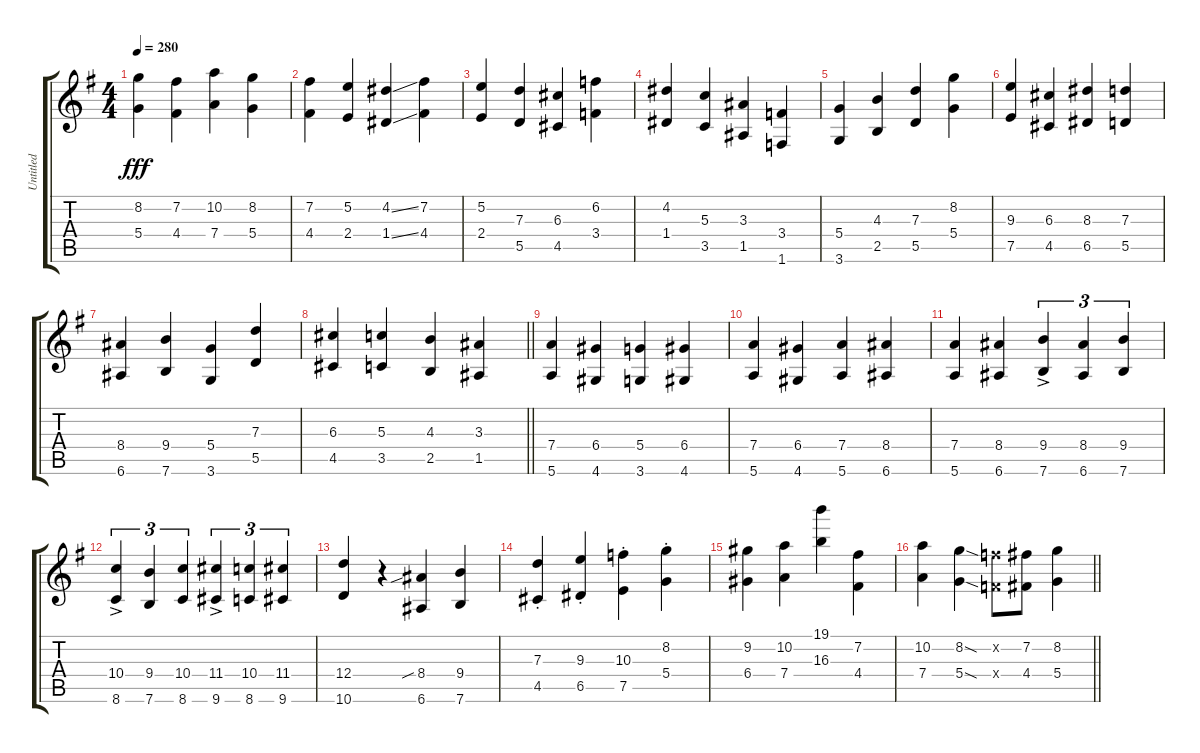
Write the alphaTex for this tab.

\track ("Untitled" "Untitled") {instrument acousticguitarsteel}
\staff {score tabs}
\tuning (E4 B3 G3 D3 A2 E2) {hide}
\ts (4 4)
\tempo 280
\clef g2
\ks g
(8.2 5.4).4{dy fff} (7.2 4.4).4 (10.2 7.4).4 (8.2 5.4).4 |
(7.2 4.4).4 (5.2 2.4).4 (4.2{ss} 1.4{ss}).4 (7.2 4.4).4 |
(5.2 2.4).4 (7.3 5.5).4 (6.3 4.5).4 (6.2 3.4).4 |
(4.2 1.4).4 (5.3 3.5).4 (3.3 1.5).4 (3.4 1.6).4 |
(5.4 3.6).4 (4.3 2.5).4 (7.3 5.5).4 (8.2 5.4).4 |
(9.3 7.5).4 (6.3 4.5).4 (8.3 6.5).4 (7.3 5.5).4 |
(8.4 6.6).4 (9.4 7.6).4 (5.4 3.6).4 (7.3 5.5).4 |
\barLineRight lightlight
(6.3 4.5).4 (5.3 3.5).4 (4.3 2.5).4 (3.3 1.5).4 |
(7.4 5.6).4 (6.4 4.6).4 (5.4 3.6).4 (6.4 4.6).4 |
(7.4 5.6).4 (6.4 4.6).4 (7.4 5.6).4 (8.4 6.6).4 |
(7.4 5.6).4 (8.4 6.6).4 (9.4{ac} 7.6{ac}).4{tu (3 2)} (8.4 6.6).4{tu (3 2)} (9.4 7.6).4{tu (3 2)} |
(10.4{ac} 8.6{ac}).4{tu (3 2)} (9.4 7.6).4{tu (3 2)} (10.4 8.6).4{tu (3 2)} (11.4{ac} 9.6{ac}).4{tu (3 2)} (10.4 8.6).4{tu (3 2)} (11.4 9.6).4{tu (3 2)} |
(12.4 10.6).4 r.4 (8.4{sib} 6.6).4 (9.4 7.6).4 |
(7.3{st} 4.5{st}).4 (9.3{st} 6.5{st}).4 (10.3{st} 7.5{st}).4 (8.2{st} 5.4{st}).4 |
(9.2 6.4).4 (10.2 7.4).4 (19.1 16.3).4 (7.2 4.4).4 |
\barLineRight lightlight
(10.2 7.4).4 (8.2{sod} 5.4{sod}).4 (6.2{x} 3.4{x}).8 (7.2 4.4).8 (8.2 5.4).4
